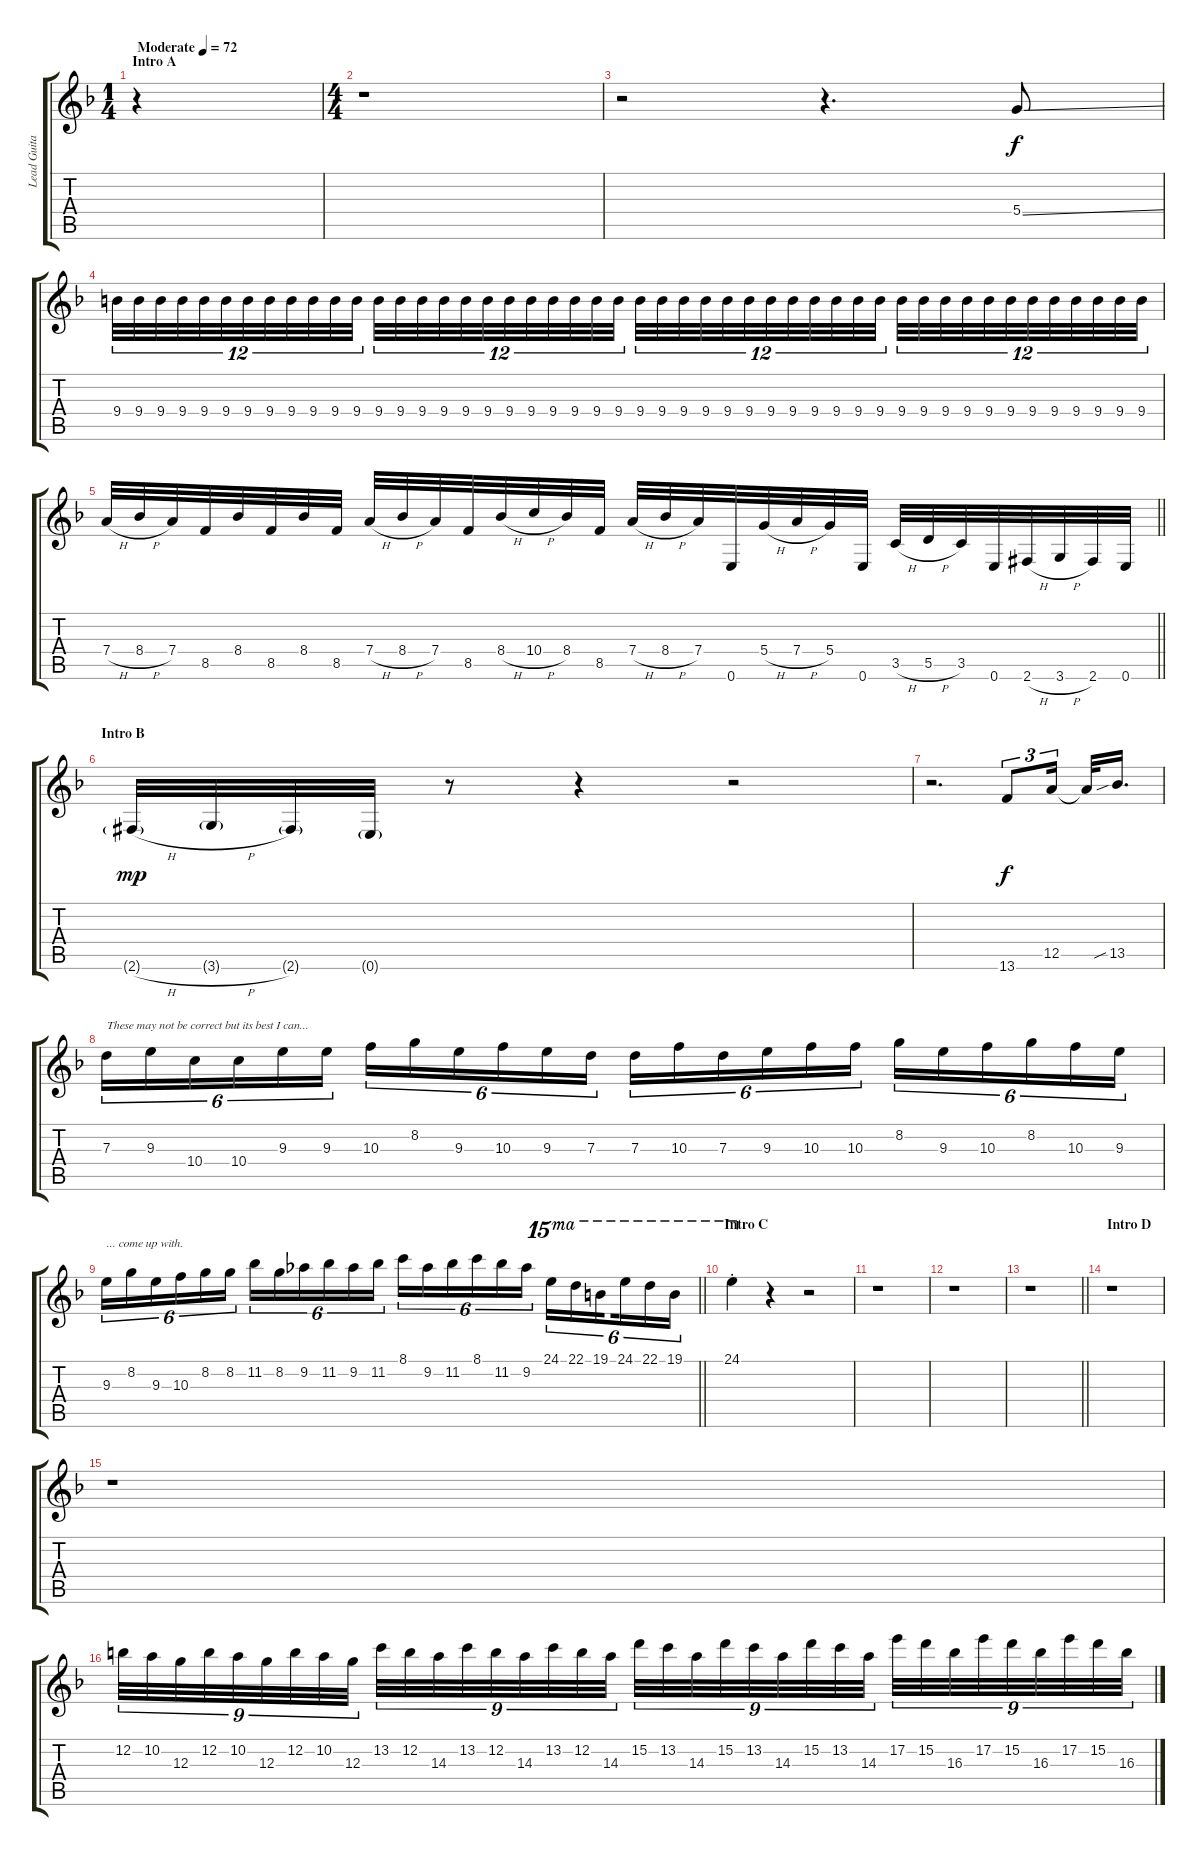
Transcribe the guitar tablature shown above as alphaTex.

\track ("Lead Guitar 2" "Lead Guita") {instrument overdrivenguitar}
\staff {score tabs}
\tuning (E4 B3 G3 D3 A2 E2) {hide}
\ts (1 4)
\section ("" "Intro A")
\tempo (72 "Moderate")
\clef g2
\ks f
r.4{dy f instrument overdrivenguitar} |
\ts (4 4)
r.1 |
r.2 r.4{d} 5.4{ss}.8 |
9.4.32{tu (12 8)} 9.4.32{tu (12 8)} 9.4.32{tu (12 8)} 9.4.32{tu (12 8)} 9.4.32{tu (12 8)} 9.4.32{tu (12 8)} 9.4.32{tu (12 8)} 9.4.32{tu (12 8)} 9.4.32{tu (12 8)} 9.4.32{tu (12 8)} 9.4.32{tu (12 8)} 9.4.32{tu (12 8)} 9.4.32{tu (12 8)} 9.4.32{tu (12 8)} 9.4.32{tu (12 8)} 9.4.32{tu (12 8)} 9.4.32{tu (12 8)} 9.4.32{tu (12 8)} 9.4.32{tu (12 8)} 9.4.32{tu (12 8)} 9.4.32{tu (12 8)} 9.4.32{tu (12 8)} 9.4.32{tu (12 8)} 9.4.32{tu (12 8)} 9.4.32{tu (12 8)} 9.4.32{tu (12 8)} 9.4.32{tu (12 8)} 9.4.32{tu (12 8)} 9.4.32{tu (12 8)} 9.4.32{tu (12 8)} 9.4.32{tu (12 8)} 9.4.32{tu (12 8)} 9.4.32{tu (12 8)} 9.4.32{tu (12 8)} 9.4.32{tu (12 8)} 9.4.32{tu (12 8)} 9.4.32{tu (12 8)} 9.4.32{tu (12 8)} 9.4.32{tu (12 8)} 9.4.32{tu (12 8)} 9.4.32{tu (12 8)} 9.4.32{tu (12 8)} 9.4.32{tu (12 8)} 9.4.32{tu (12 8)} 9.4.32{tu (12 8)} 9.4.32{tu (12 8)} 9.4.32{tu (12 8)} 9.4.32{tu (12 8)} |
\barLineRight lightlight
7.4{h}.32 8.4{h}.32 7.4{be (hold 0 0 60 0)}.32 8.5.32 8.4.32 8.5.32 8.4.32 8.5.32 7.4{h}.32 8.4{h}.32 7.4{be (hold 0 0 60 0)}.32 8.5.32 8.4{h}.32 10.4{h}.32 8.4{be (hold 0 0 60 0)}.32 8.5.32 7.4{h}.32 8.4{h}.32 7.4{be (hold 0 0 60 0)}.32 0.6.32 5.4{h}.32 7.4{h}.32 5.4.32 0.6.32 3.5{h}.32 5.5{h}.32 3.5.32 0.6.32 2.6{h acc #}.32 3.6{h}.32 2.6{acc #}.32 0.6.32 |
\section ("" "Intro B")
2.6{h g acc #}.32{dy mp} 3.6{h g}.32 2.6{g acc #}.32 0.6{g}.32 r.8 r.4 r.2 |
r.2{d} 13.6.8{tu (3 2) dy f} 12.5.16{tu (3 2) beam splitsecondary} 12.5{t}.32 13.5{sib}.16{d} |
7.3.16{tu (6 4) txt "These may not be correct but its best I can..."} 9.3.16{tu (6 4)} 10.4.16{tu (6 4)} 10.4.16{tu (6 4)} 9.3.16{tu (6 4)} 9.3.16{tu (6 4)} 10.3.16{tu (6 4)} 8.2.16{tu (6 4)} 9.3.16{tu (6 4)} 10.3.16{tu (6 4)} 9.3.16{tu (6 4)} 7.3.16{tu (6 4)} 7.3.16{tu (6 4)} 10.3.16{tu (6 4)} 7.3.16{tu (6 4)} 9.3.16{tu (6 4)} 10.3.16{tu (6 4)} 10.3.16{tu (6 4)} 8.2.16{tu (6 4)} 9.3.16{tu (6 4)} 10.3.16{tu (6 4)} 8.2.16{tu (6 4)} 10.3.16{tu (6 4)} 9.3.16{tu (6 4)} |
\barLineRight lightlight
9.3.16{tu (6 4) txt "... come up with."} 8.2.16{tu (6 4)} 9.3.16{tu (6 4)} 10.3.16{tu (6 4)} 8.2.16{tu (6 4)} 8.2.16{tu (6 4)} 11.2.16{tu (6 4)} 8.2.16{tu (6 4)} 9.2.16{tu (6 4)} 11.2.16{tu (6 4)} 9.2.16{tu (6 4)} 11.2.16{tu (6 4)} 8.1.16{tu (6 4)} 9.2.16{tu (6 4)} 11.2.16{tu (6 4)} 8.1.16{tu (6 4)} 11.2.16{tu (6 4)} 9.2.16{tu (6 4)} 24.1.16{tu (6 4) ot 15ma} 22.1.16{tu (6 4) ot 15ma} 19.1.16{tu (6 4) ot 15ma beam splitsecondary} 24.1.16{tu (6 4) ot 15ma} 22.1.16{tu (6 4) ot 15ma} 19.1.16{tu (6 4) ot 15ma} |
\section ("" "Intro C")
24.1{st}.4{ot 15ma} r.4 r.2 |
r.1 |
r.1 |
\barLineRight lightlight
r.1 |
\section ("" "Intro D")
r.1 |
r.1 |
12.2.32{tu (9 8)} 10.2.32{tu (9 8)} 12.3.32{tu (9 8)} 12.2.32{tu (9 8)} 10.2.32{tu (9 8)} 12.3.32{tu (9 8)} 12.2.32{tu (9 8)} 10.2.32{tu (9 8)} 12.3.32{tu (9 8)} 13.2.32{tu (9 8)} 12.2.32{tu (9 8)} 14.3.32{tu (9 8)} 13.2.32{tu (9 8)} 12.2.32{tu (9 8)} 14.3.32{tu (9 8)} 13.2.32{tu (9 8)} 12.2.32{tu (9 8)} 14.3.32{tu (9 8)} 15.2.32{tu (9 8)} 13.2.32{tu (9 8)} 14.3.32{tu (9 8)} 15.2.32{tu (9 8)} 13.2.32{tu (9 8)} 14.3.32{tu (9 8)} 15.2.32{tu (9 8)} 13.2.32{tu (9 8)} 14.3.32{tu (9 8)} 17.2.32{tu (9 8)} 15.2.32{tu (9 8)} 16.3.32{tu (9 8)} 17.2.32{tu (9 8)} 15.2.32{tu (9 8)} 16.3.32{tu (9 8)} 17.2.32{tu (9 8)} 15.2.32{tu (9 8)} 16.3.32{tu (9 8)}
